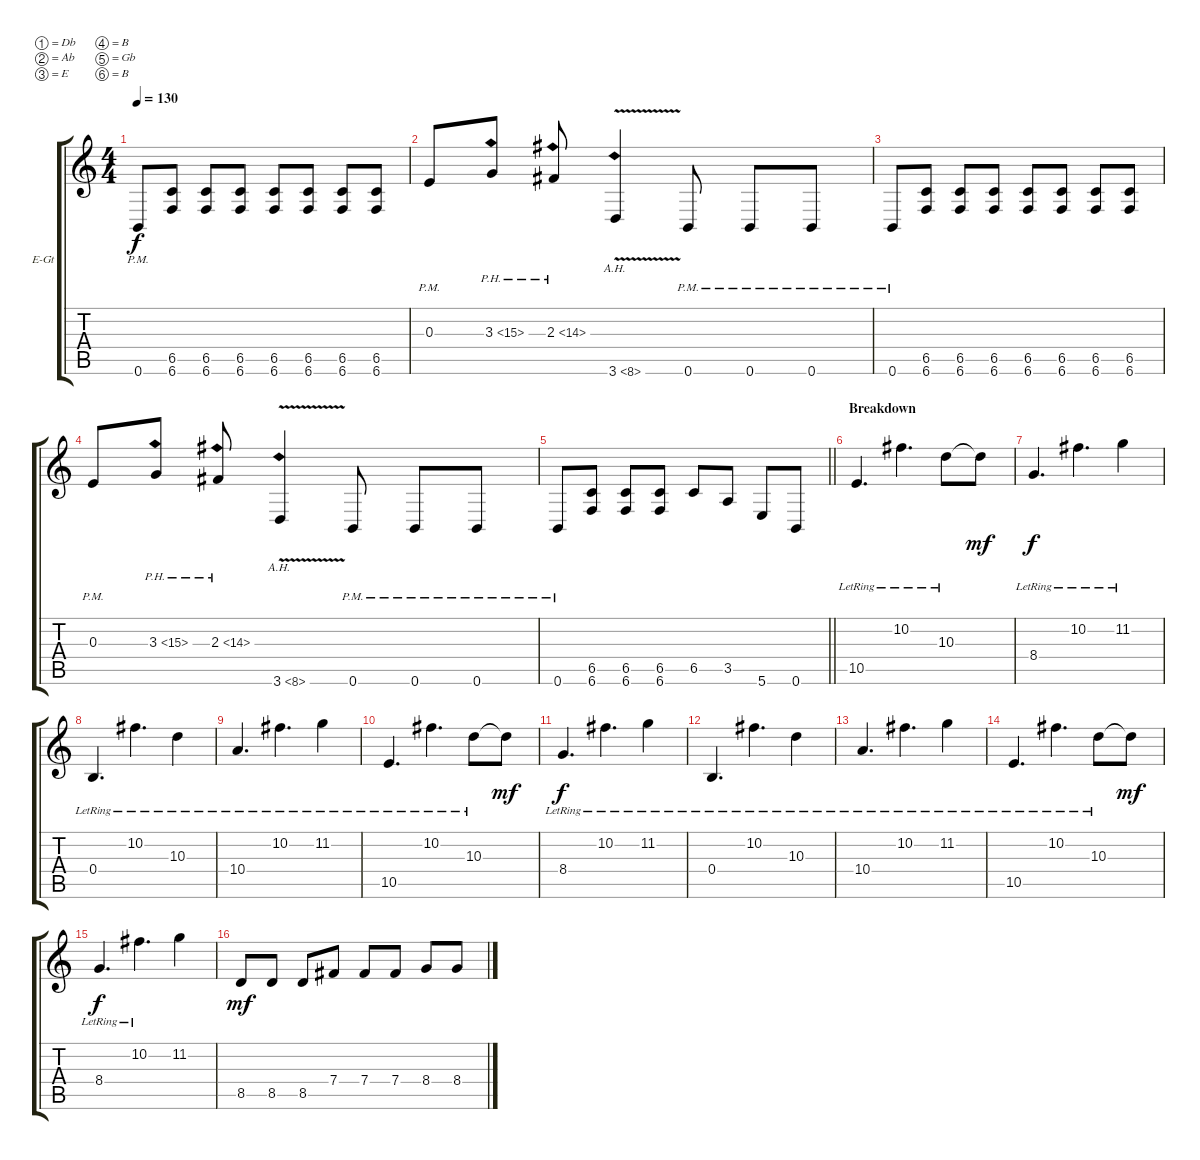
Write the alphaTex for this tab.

\bracketExtendMode groupsimilarinstruments
\firstSystemTrackNameOrientation horizontal
\otherSystemsTrackNameOrientation horizontal
\track ("Jim Root" "E-Gt") {instrument overdrivenguitar}
\staff {score tabs}
\tuning (Db4 Ab3 E3 B2 Gb2 B1)
\ts (4 4)
\tempo 130
\clef g2
\ks c
0.6{pm}.8{dy f} (6.6 6.5).8 (6.6 6.5).8 (6.6 6.5).8 (6.5 6.6).8 (6.5 6.6).8 (6.6 6.5).8 (6.6 6.5).8 |
0.3{pm}.8 3.3{ph 12}.8 2.3{ph 12}.8 3.6{ah 5 v}.4 0.6{pm}.8 0.6{pm}.8 0.6{pm}.8 |
0.6{pm}.8 (6.6 6.5).8 (6.6 6.5).8 (6.6 6.5).8 (6.6 6.5).8 (6.6 6.5).8 (6.6 6.5).8 (6.6 6.5).8 |
0.3{pm}.8 3.3{ph 12}.8 2.3{ph 12}.8 3.6{ah 5 v}.4 0.6{pm}.8 0.6{pm}.8 0.6{pm}.8 |
\barLineRight lightlight
0.6{pm}.8 (6.6 6.5).8 (6.6 6.5).8 (6.6 6.5).8 6.5.8 3.5.8 5.6.8 0.6.8 |
\section ("" "Breakdown")
10.5{lr}.4{d} 10.2{lr}.4{d} 10.3{lr}.8 10.3{t}.8{dy mf} |
8.4{lr}.4{d dy f} 10.2{lr}.4{d} 11.2{lr}.4 |
0.4{lr}.4{d} 10.2{lr}.4{d} 10.3{lr}.4 |
10.4{lr}.4{d} 10.2{lr}.4{d} 11.2{lr}.4 |
10.5{lr}.4{d} 10.2{lr}.4{d} 10.3{lr}.8 10.3{t}.8{dy mf} |
8.4{lr}.4{d dy f} 10.2{lr}.4{d} 11.2{lr}.4 |
0.4{lr}.4{d} 10.2{lr}.4{d} 10.3{lr}.4 |
10.4{lr}.4{d} 10.2{lr}.4{d} 11.2{lr}.4 |
10.5{lr}.4{d} 10.2{lr}.4{d} 10.3{lr}.8 10.3{t}.8{dy mf} |
8.4{lr}.4{d dy f} 10.2{lr}.4{d} 11.2.4 |
8.5.8{dy mf} 8.5.8 8.5.8 7.4.8 7.4.8 7.4.8 8.4.8 8.4.8
